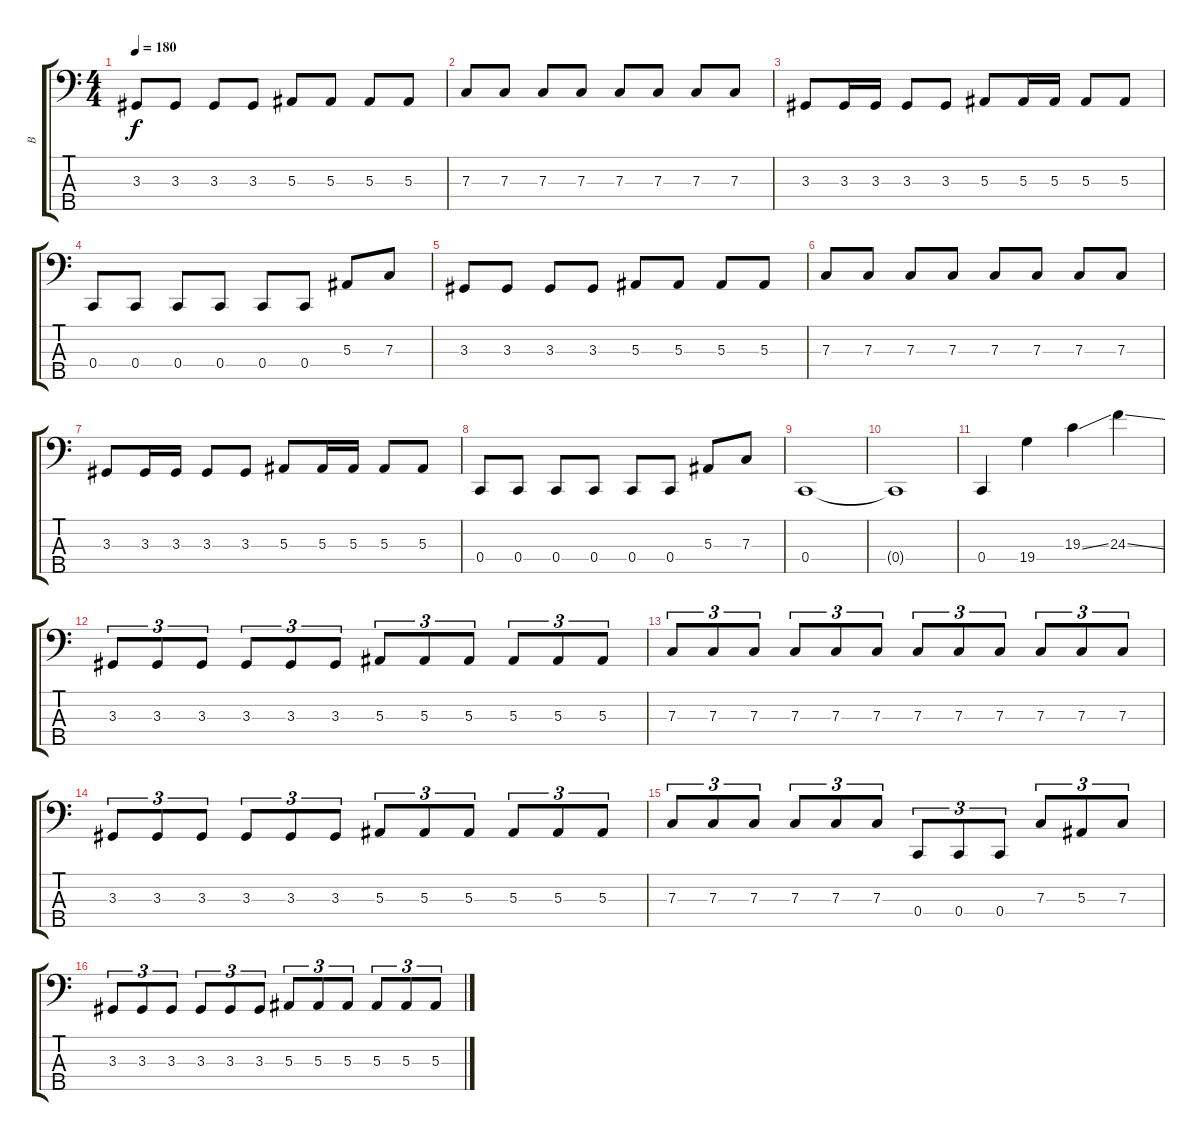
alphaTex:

\track ("B" "B") {instrument electricbasspick}
\staff {score tabs}
\tuning (Eb2 Bb1 F1 C1 G0) {hide}
\ts (4 4)
\tempo 180
\clef f4
\ks c
3.3.8{dy f} 3.3.8 3.3.8 3.3.8 5.3.8 5.3.8 5.3.8 5.3.8 |
7.3.8 7.3.8 7.3.8 7.3.8 7.3.8 7.3.8 7.3.8 7.3.8 |
3.3.8 3.3.16 3.3.16 3.3.8 3.3.8 5.3.8 5.3.16 5.3.16 5.3.8 5.3.8 |
0.4.8 0.4.8 0.4.8 0.4.8 0.4.8 0.4.8 5.3.8 7.3.8 |
3.3.8 3.3.8 3.3.8 3.3.8 5.3.8 5.3.8 5.3.8 5.3.8 |
7.3.8 7.3.8 7.3.8 7.3.8 7.3.8 7.3.8 7.3.8 7.3.8 |
3.3.8 3.3.16 3.3.16 3.3.8 3.3.8 5.3.8 5.3.16 5.3.16 5.3.8 5.3.8 |
0.4.8 0.4.8 0.4.8 0.4.8 0.4.8 0.4.8 5.3.8 7.3.8 |
0.4.1 |
0.4{t}.1 |
0.4.4 19.4.4 19.3{ss}.4 24.3{ss}.4 |
3.3.8{tu (3 2)} 3.3.8{tu (3 2)} 3.3.8{tu (3 2)} 3.3.8{tu (3 2)} 3.3.8{tu (3 2)} 3.3.8{tu (3 2)} 5.3.8{tu (3 2)} 5.3.8{tu (3 2)} 5.3.8{tu (3 2)} 5.3.8{tu (3 2)} 5.3.8{tu (3 2)} 5.3.8{tu (3 2)} |
7.3.8{tu (3 2)} 7.3.8{tu (3 2)} 7.3.8{tu (3 2)} 7.3.8{tu (3 2)} 7.3.8{tu (3 2)} 7.3.8{tu (3 2)} 7.3.8{tu (3 2)} 7.3.8{tu (3 2)} 7.3.8{tu (3 2)} 7.3.8{tu (3 2)} 7.3.8{tu (3 2)} 7.3.8{tu (3 2)} |
3.3.8{tu (3 2)} 3.3.8{tu (3 2)} 3.3.8{tu (3 2)} 3.3.8{tu (3 2)} 3.3.8{tu (3 2)} 3.3.8{tu (3 2)} 5.3.8{tu (3 2)} 5.3.8{tu (3 2)} 5.3.8{tu (3 2)} 5.3.8{tu (3 2)} 5.3.8{tu (3 2)} 5.3.8{tu (3 2)} |
7.3.8{tu (3 2)} 7.3.8{tu (3 2)} 7.3.8{tu (3 2)} 7.3.8{tu (3 2)} 7.3.8{tu (3 2)} 7.3.8{tu (3 2)} 0.4.8{tu (3 2)} 0.4.8{tu (3 2)} 0.4.8{tu (3 2)} 7.3.8{tu (3 2)} 5.3.8{tu (3 2)} 7.3.8{tu (3 2)} |
3.3.8{tu (3 2)} 3.3.8{tu (3 2)} 3.3.8{tu (3 2)} 3.3.8{tu (3 2)} 3.3.8{tu (3 2)} 3.3.8{tu (3 2)} 5.3.8{tu (3 2)} 5.3.8{tu (3 2)} 5.3.8{tu (3 2)} 5.3.8{tu (3 2)} 5.3.8{tu (3 2)} 5.3.8{tu (3 2)}
